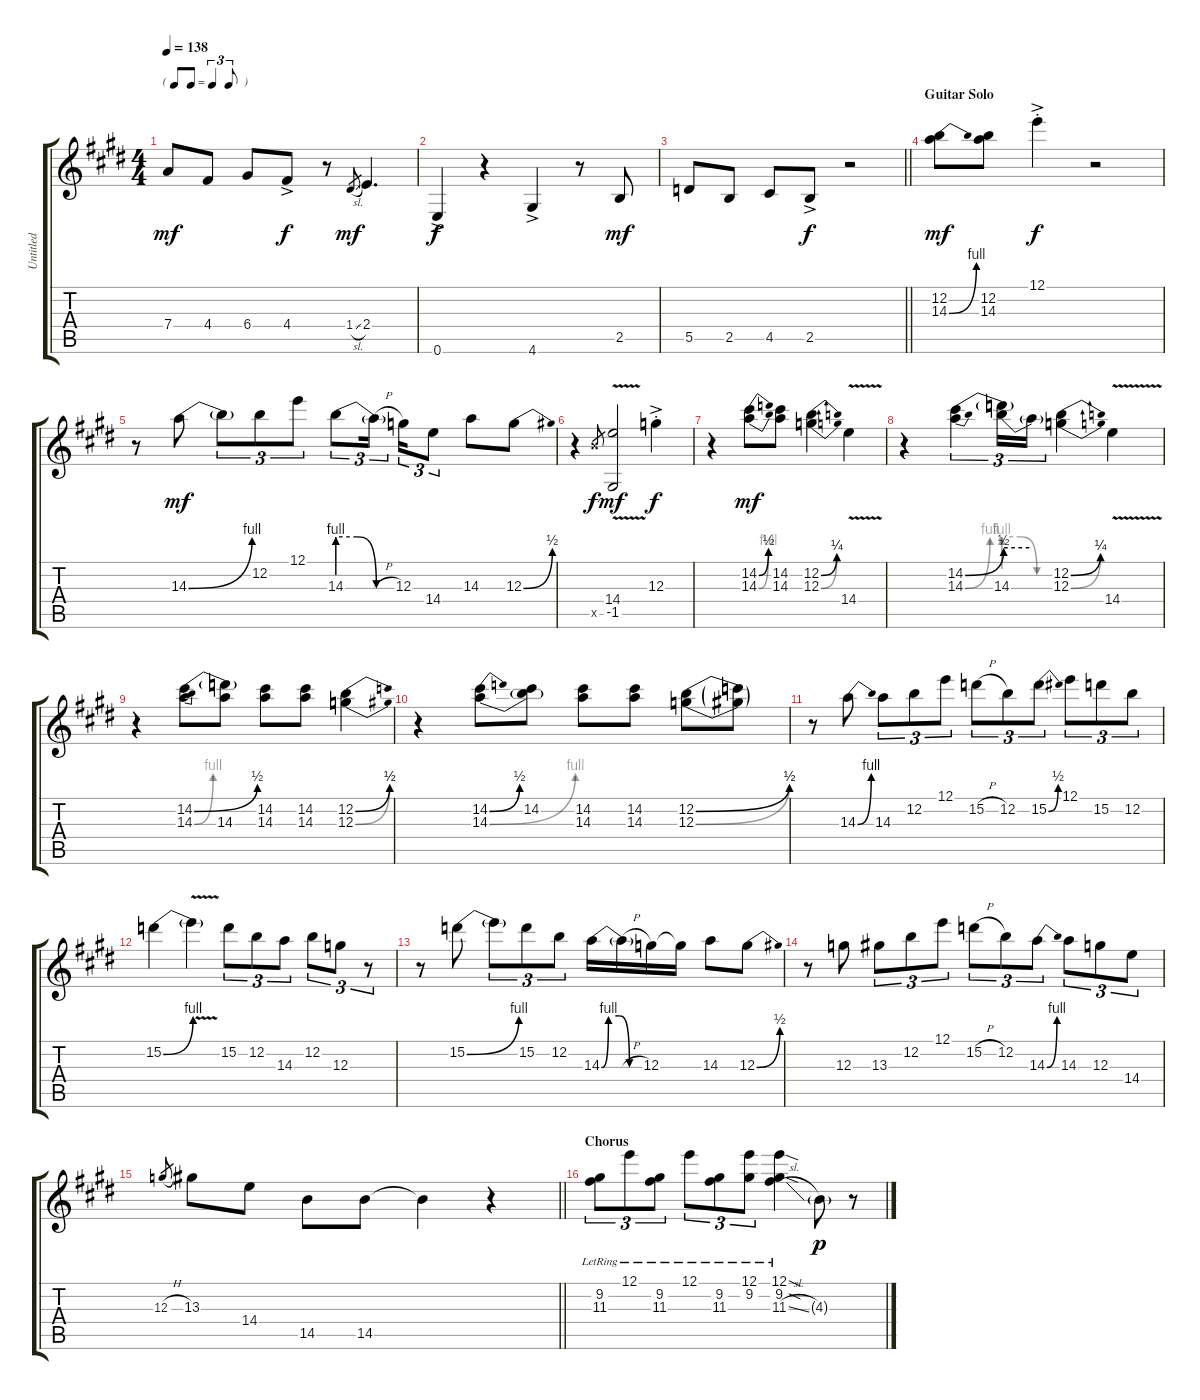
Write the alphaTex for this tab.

\track ("Untitled" "Untitled") {instrument distortionguitar}
\staff {score tabs}
\tuning (E4 B3 G3 D3 A2 E2) {hide}
\ts (4 4)
\tf triplet8th
\tempo 138
\clef g2
\ks c#minor
7.4.8{dy mf} 4.4.8 6.4.8 4.4{ac}.8{dy f} r.8 1.4{sl}.8{gr dy mf} 2.4.4{d} |
0.6{ac}.4{dy f} r.4 4.6{ac}.4 r.8 2.5.8{dy mf} |
\barLineRight lightlight
5.5.8 2.5.8 4.5.8 2.5{ac}.8{dy f} r.2 |
\section ("" "Guitar Solo")
(12.2 14.3{be (bend 0 0 60 4)}).8{dy mf} (12.2 14.3).8 12.1{ac st}.4{dy f} r.2 |
r.8 14.3{be (bend 0 0 60 4)}.8{dy mf} 14.3{t}.8{tu (3 2)} 12.2.8{tu (3 2)} 12.1.8{tu (3 2)} 14.3{be (custom 0 4 20 4 40 0 60 0)}.8{tu (3 2)} 14.3{h t}.16{tu (3 2) beam splitsecondary} 12.3.16{tu (3 2)} 14.4.8{tu (3 2)} 14.3.8 12.3{be (bend 0 0 60 2)}.8 |
r.4 14.5{x}.8{gr dy f} (14.4{v} -1.5).2{dy mf} 12.3{ac st}.4{dy f} |
r.4 (14.2{be (bend 0 0 60 2)} 14.3{be (bend 0 0 60 4)}).8{dy mf} (14.2 14.3).8 (12.2{be (bend 0 0 60 1)} 12.3{be (bend 0 0 60 1)}).4 14.4{v}.4 |
r.4 (14.2{be (bend 0 0 60 2)} 14.3{be (bend 0 0 60 4)}).4{tu (3 2)} (14.2{be (hold 0 2 60 2) t} 14.3{be (custom 0 4 20 4 40 0 60 0)}).16{tu (3 2)} 14.3{t}.16{tu (3 2)} (12.2{be (bend 0 0 60 1)} 12.3{be (bend 0 0 60 1)}).4 14.4{v}.4 |
r.4 (14.2{be (bend 0 0 60 2)} 14.3{be (bend 0 0 60 4)}).8 (14.2{t} 14.3).8 (14.2 14.3).8 (14.2 14.3).8 (12.2{be (bend 0 0 60 2)} 12.3{be (bend 0 0 60 2)}).4 |
r.4 (14.2{be (bend 0 0 60 2)} 14.3{be (bend 0 0 60 4)}).8 (14.2 14.3{t}).8 (14.2 14.3).8 (14.2 14.3).8 (12.2{be (bend 0 0 60 2)} 12.3{be (bend 0 0 60 2)}).8 (12.2{t} 12.3{t}).8 |
r.8 14.3{be (bend 0 0 60 4)}.8 14.3.8{tu (3 2)} 12.2.8{tu (3 2)} 12.1.8{tu (3 2)} 15.2{h}.8{tu (3 2)} 12.2.8{tu (3 2)} 15.2{be (bend 0 0 60 2)}.8{tu (3 2)} 12.1.8{tu (3 2)} 15.2.8{tu (3 2)} 12.2.8{tu (3 2)} |
15.2{be (bend 0 0 60 4)}.4 15.2{v t}.4 15.2.8{tu (3 2)} 12.2.8{tu (3 2)} 14.3.8{tu (3 2)} 12.2.8{tu (3 2)} 12.3.8{tu (3 2)} r.8{tu (3 2)} |
r.8 15.2{be (bend 0 0 60 4)}.8 15.2{t}.8{tu (3 2)} 15.2.8{tu (3 2)} 12.2.8{tu (3 2)} 14.3{be (custom 0 0 10 4 25 4 40 0 60 0)}.16 14.3{h t}.16 12.3.16 12.3{t}.16 14.3.8 12.3{be (bend 0 0 60 2)}.8 |
r.8 12.3.8 13.3.8{tu (3 2)} 12.2.8{tu (3 2)} 12.1.8{tu (3 2)} 15.2{h}.8{tu (3 2)} 12.2.8{tu (3 2)} 14.3{be (bend 0 0 60 4)}.8{tu (3 2)} 14.3.8{tu (3 2)} 12.3.8{tu (3 2)} 14.4.8{tu (3 2)} |
\barLineRight lightlight
12.3{h}.8{gr} 13.3.8 14.4.8 14.5.8 14.5.8 14.5{t}.4 r.4 |
\section ("" "Chorus")
(9.2{lr} 11.3{lr}).8{tu (3 2)} 12.1{lr}.8{tu (3 2)} (9.2{lr} 11.3{lr}).8{tu (3 2)} 12.1{lr}.8{tu (3 2)} (9.2{lr} 11.3{lr}).8{tu (3 2)} (12.1{lr} 9.2{lr}).8{tu (3 2)} (12.1{sod lr} 9.2{sod lr} 11.3{sl lr}).4 4.3{g}.8{dy p} r.8
